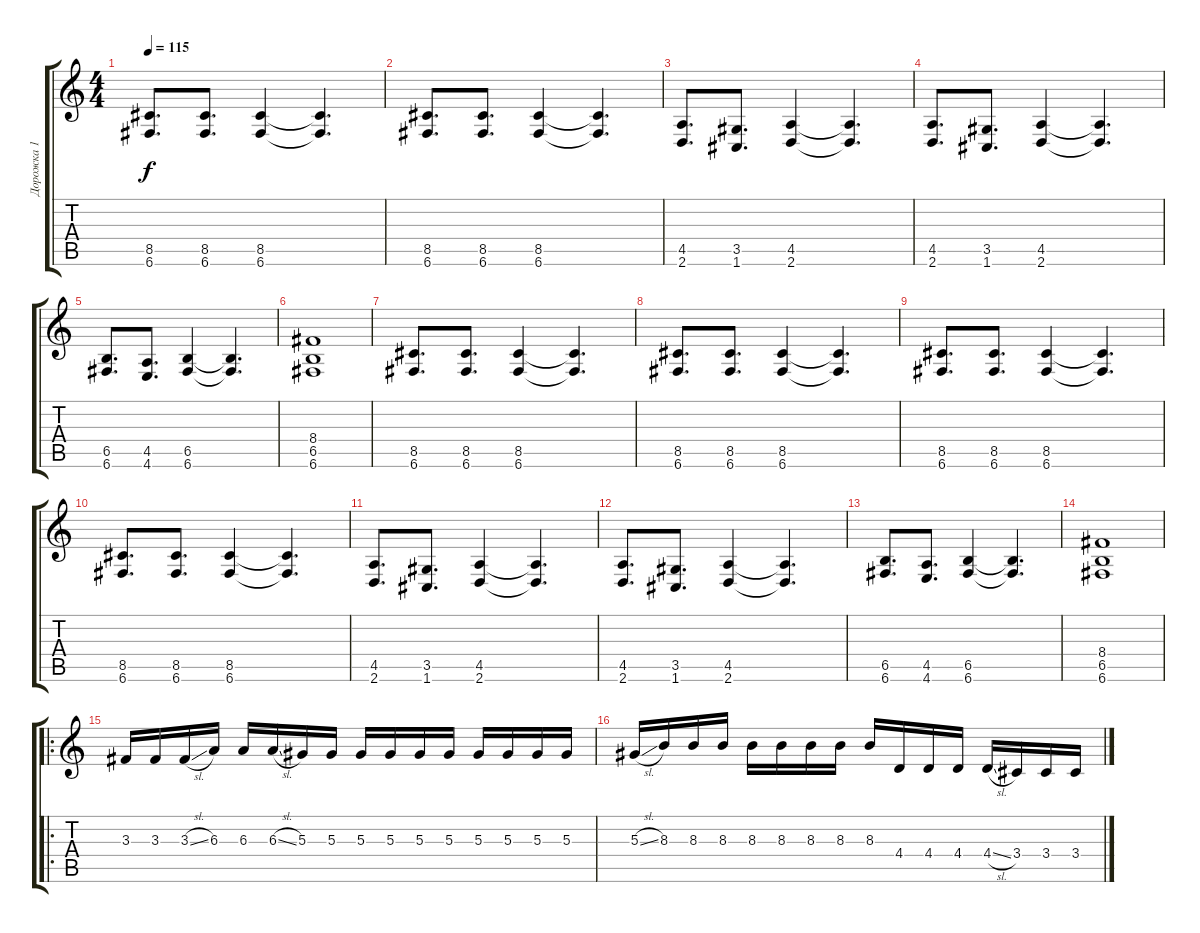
\track ("Дорожка 1" "Дорожка 1") {instrument overdrivenguitar}
\staff {score tabs}
\tuning (C4 G3 Eb3 Bb2 F2 C2) {hide}
\ts (4 4)
\tempo 115
\clef g2
\ks c
(8.5 6.6).8{d dy f} (8.5 6.6).8{d} (8.5 6.6).4 (8.5{t} 6.6{t}).4{d} |
(8.5 6.6).8{d} (8.5 6.6).8{d} (8.5 6.6).4 (8.5{t} 6.6{t}).4{d} |
(4.5 2.6).8{d} (3.5 1.6).8{d} (4.5 2.6).4 (4.5{t} 2.6{t}).4{d} |
(4.5 2.6).8{d} (3.5 1.6).8{d} (4.5 2.6).4 (4.5{t} 2.6{t}).4{d} |
(6.5 6.6).8{d} (4.5 4.6).8{d} (6.5 6.6).4 (6.5{t} 6.6{t}).4{d} |
(8.4 6.5 6.6).1 |
(8.5 6.6).8{d instrument overdrivenguitar} (8.5 6.6).8{d} (8.5 6.6).4 (8.5{t} 6.6{t}).4{d} |
(8.5 6.6).8{d} (8.5 6.6).8{d} (8.5 6.6).4 (8.5{t} 6.6{t}).4{d} |
(8.5 6.6).8{d} (8.5 6.6).8{d} (8.5 6.6).4 (8.5{t} 6.6{t}).4{d} |
(8.5 6.6).8{d} (8.5 6.6).8{d} (8.5 6.6).4 (8.5{t} 6.6{t}).4{d} |
(4.5 2.6).8{d} (3.5 1.6).8{d} (4.5 2.6).4 (4.5{t} 2.6{t}).4{d} |
(4.5 2.6).8{d} (3.5 1.6).8{d} (4.5 2.6).4 (4.5{t} 2.6{t}).4{d} |
(6.5 6.6).8{d} (4.5 4.6).8{d} (6.5 6.6).4 (6.5{t} 6.6{t}).4{d} |
(8.4 6.5 6.6).1 |
\ro
3.3.16 3.3.16 3.3{sl}.16 6.3.16 6.3.16 6.3{sl}.16 5.3.16 5.3.16 5.3.16 5.3.16 5.3.16 5.3.16 5.3.16 5.3.16 5.3.16 5.3.16 |
5.3{sl}.16 8.3.16 8.3.16 8.3.16 8.3.16 8.3.16 8.3.16 8.3.16 8.3.16 4.4.16 4.4.16 4.4.16 4.4{sl}.16 3.4.16 3.4.16 3.4.16
